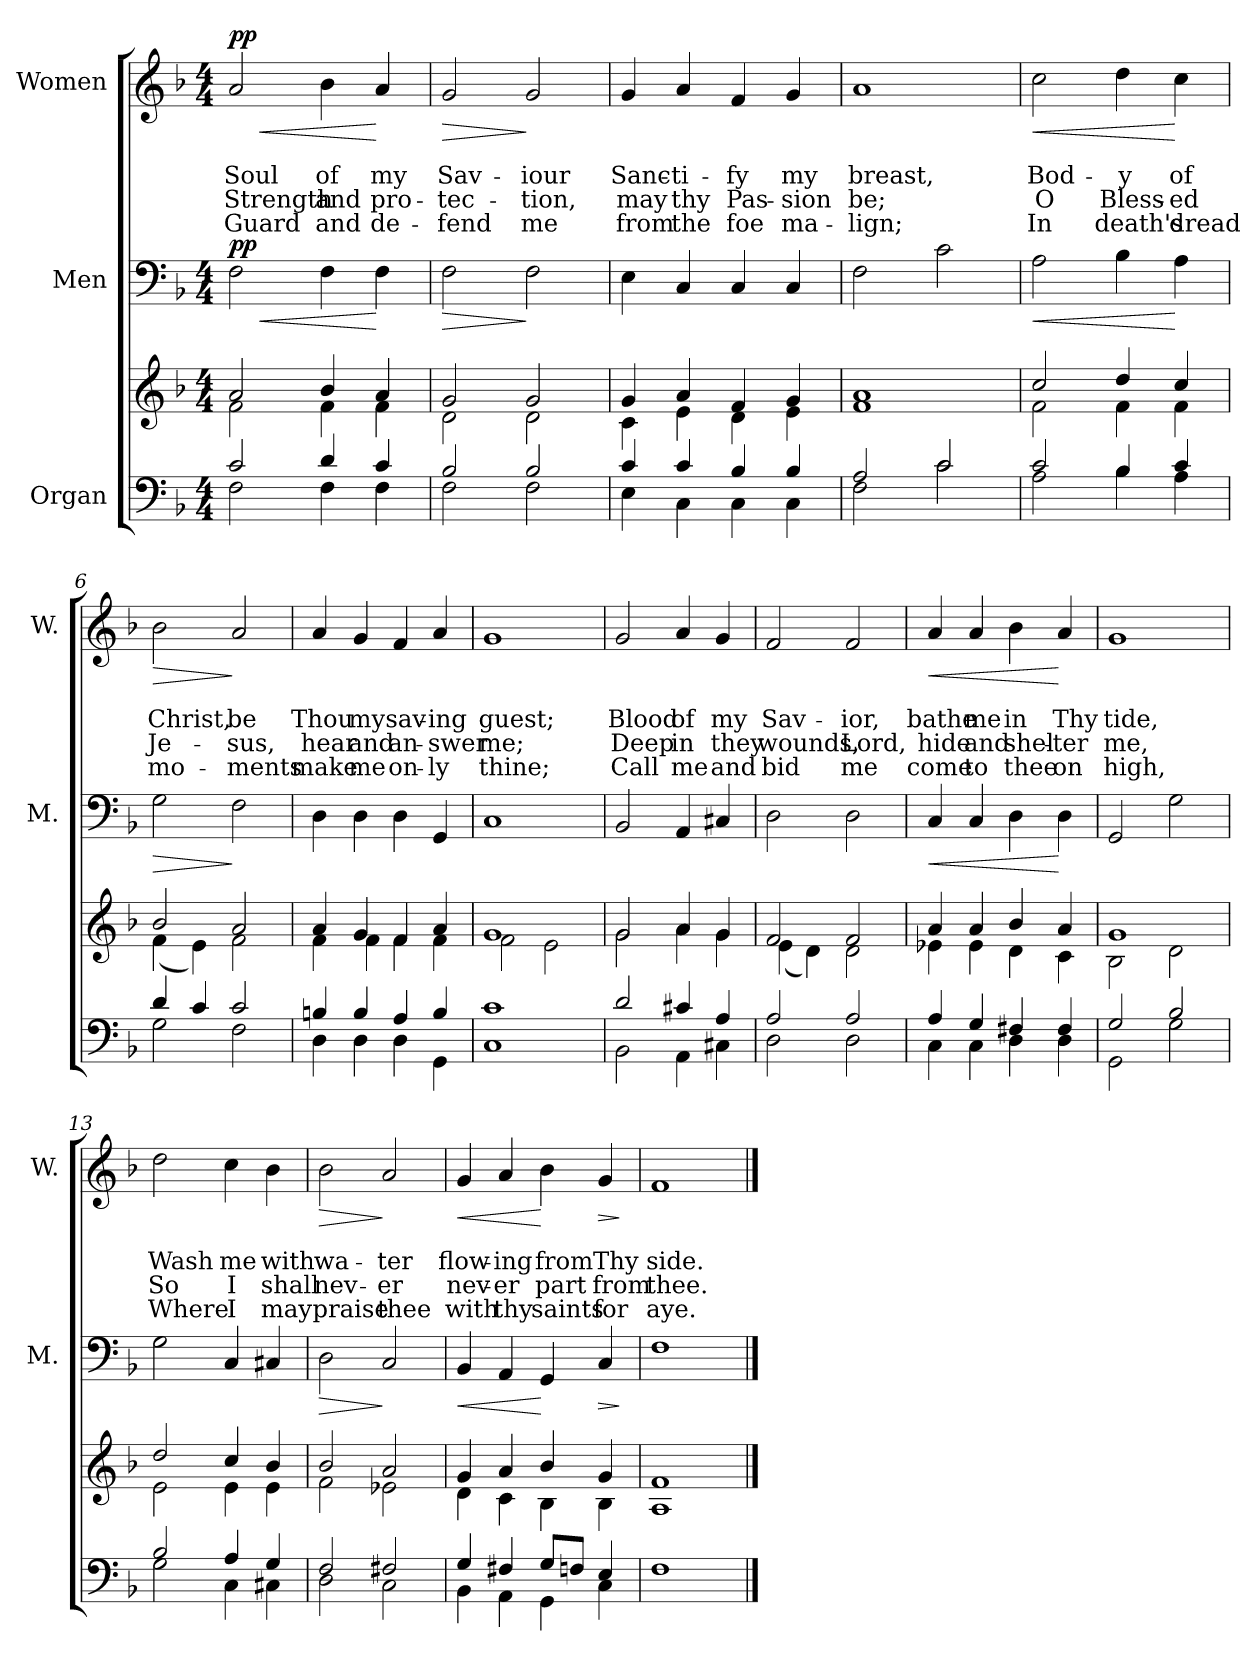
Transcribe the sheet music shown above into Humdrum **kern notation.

**kern	**kern	**kern	**dynam	**kern	**text	**text	**text	**text	**dynam
*part3	*part3	*part2	*part2	*part1	*part1	*part1	*part1	*part1	*part1
*staff4	*staff3	*staff2	*staff2	*staff1	*staff1	*staff1	*staff1	*staff1	*staff1
*I"Organ	*	*I"Men	*	*I"Women	*	*	*	*	*
*	*	*I'M.	*	*I'W.	*	*	*	*	*
*clefF4	*clefG2	*clefF4	*	*clefG2	*	*	*	*	*
*k[b-]	*k[b-]	*k[b-]	*	*k[b-]	*	*	*	*	*
*M4/4	*M4/4	*M4/4	*	*M4/4	*	*	*	*	*
*MM100	*MM100	*MM100	*	*MM100	*	*	*	*	*
=1	=1	=1	=1	=1	=1	=1	=1	=1	=1
*^	*^	*	*	*	*	*	*	*	*
!	!	!	!	!	!LO:HP:b	!	!	!LO:LY:b	!LO:LY:b	!LO:LY:b	!LO:HP:b
!	!	!	!	!	!LO:DY:n=1:a	!	!	!	!	!	!LO:DY:n=1:a
2c/	2F\	2a/	2f\	2F\	< pp	2a/	.	Soul	Strength	Guard	< pp
!	!	!	!	!	!	!	!	!LO:LY:b	!LO:LY:b	!LO:LY:b	!
4d/	4F\	4b-/	4f\	4F\	.	4b-\	.	of	and	and	.
!	!	!	!	!	!	!	!	!LO:LY:b	!LO:LY:b	!LO:LY:b	!
4c/	4F\	4a/	4f\	4F\	[	4a/	.	my	pro-	de-	[
=2	=2	=2	=2	=2	=2	=2	=2	=2	=2	=2	=2
!	!	!	!	!	!LO:HP:b	!	!	!LO:LY:b	!LO:LY:b	!LO:LY:b	!LO:HP:b
2B-/	2F\	2g/	2d\	2F\	>	2g/	.	Sav-	-tec-	-fend	>
!	!	!	!	!	!	!	!	!LO:LY:b	!LO:LY:b	!LO:LY:b	!
2B-/	2F\	2g/	2d\	2F\	]	2g/	.	-iour	-tion,	me	]
=3	=3	=3	=3	=3	=3	=3	=3	=3	=3	=3	=3
!	!	!	!	!	!	!	!	!LO:LY:b	!LO:LY:b	!LO:LY:b	!
4c/	4E\	4g/	4c\	4E\	.	4g/	.	Sanc-	may	from	.
!	!	!	!	!	!	!	!	!LO:LY:b	!LO:LY:b	!LO:LY:b	!
4c/	4C\	4a/	4e\	4C/	.	4a/	.	-ti-	thy	the	.
!	!	!	!	!	!	!	!	!LO:LY:b	!LO:LY:b	!LO:LY:b	!
4B-/	4C\	4f/	4d\	4C/	.	4f/	.	-fy	Pas-	foe	.
!	!	!	!	!	!	!	!	!LO:LY:b	!LO:LY:b	!LO:LY:b	!
4B-/	4C\	4g/	4e\	4C/	.	4g/	.	my	-sion	ma-	.
=4	=4	=4	=4	=4	=4	=4	=4	=4	=4	=4	=4
!	!	!	!	!	!	!	!	!LO:LY:b	!LO:LY:b	!LO:LY:b	!
2A/	2F\	1a	1f	2F\	.	1a	.	breast,	be;	-lign;	.
2c/	2c\	.	.	2c\	.	.	.	.	.	.	.
=5	=5	=5	=5	=5	=5	=5	=5	=5	=5	=5	=5
!	!	!	!	!	!LO:HP:b	!	!	!LO:LY:b	!LO:LY:b	!LO:LY:b	!LO:HP:b
2c/	2A\	2cc/	2f\	2A\	<	2cc\	.	Bod-	O	In	<
!	!	!	!	!	!	!	!	!LO:LY:b	!LO:LY:b	!LO:LY:b	!
4B-/	4B-\	4dd/	4f\	4B-\	.	4dd\	.	-y	Bless-	death's	.
!	!	!	!	!	!	!	!	!LO:LY:b	!LO:LY:b	!LO:LY:b	!
4c/	4A\	4cc/	4f\	4A\	[	4cc\	.	of	-ed	dread	[
!!LO:LB:g=z
=6	=6	=6	=6	=6	=6	=6	=6	=6	=6	=6	=6
!	!	!	!	!	!LO:HP:b	!	!	!LO:LY:b	!LO:LY:b	!LO:LY:b	!LO:HP:b
4d/	2G\	2b-/	(<4f\	2G\	>	2b-\	.	Christ,	Je-	mo-	>
4c/	.	.	4e\)	.	.	.	.	.	.	.	.
!	!	!	!	!	!	!	!	!LO:LY:b	!LO:LY:b	!LO:LY:b	!
2c/	2F\	2a/	2f\	2F\	]	2a/	.	be	-sus,	-ments	]
=7	=7	=7	=7	=7	=7	=7	=7	=7	=7	=7	=7
!	!	!	!	!	!	!	!	!LO:LY:b	!LO:LY:b	!LO:LY:b	!
4Bn/	4D\	4a/	4f\	4D\	.	4a/	.	Thou	hear	make	.
!	!	!	!	!	!	!	!	!LO:LY:b	!LO:LY:b	!LO:LY:b	!
4B/	4D\	4g/	4f\	4D\	.	4g/	.	my	and	me	.
!	!	!	!	!	!	!	!	!LO:LY:b	!LO:LY:b	!LO:LY:b	!
4A/	4D\	4f/	4f\	4D\	.	4f/	.	sav-	an-	on-	.
!	!	!	!	!	!	!	!	!LO:LY:b	!LO:LY:b	!LO:LY:b	!
4B/	4GG\	4a/	4f\	4GG/	.	4a/	.	-ing	-swer	-ly	.
=8	=8	=8	=8	=8	=8	=8	=8	=8	=8	=8	=8
!	!	!	!	!	!	!	!	!LO:LY:b	!LO:LY:b	!LO:LY:b	!
1c	1C	1g	2f\	1C	.	1g	.	guest;	me;	thine;	.
.	.	.	2e\	.	.	.	.	.	.	.	.
=9	=9	=9	=9	=9	=9	=9	=9	=9	=9	=9	=9
!	!	!	!	!	!	!	!	!LO:LY:b	!LO:LY:b	!LO:LY:b	!
2d/	2BB-\	2g/	2g\	2BB-/	.	2g/	.	Blood	Deep	Call	.
!	!	!	!	!	!	!	!	!LO:LY:b	!LO:LY:b	!LO:LY:b	!
4c#X/	4AA\	4a/	4a\	4AA/	.	4a/	.	of	in	me	.
!	!	!	!	!	!	!	!	!LO:LY:b	!LO:LY:b	!LO:LY:b	!
4A/	4C#X\	4g/	4g\	4C#X/	.	4g/	.	my	they	and	.
=10	=10	=10	=10	=10	=10	=10	=10	=10	=10	=10	=10
!	!	!	!	!	!	!	!	!LO:LY:b	!LO:LY:b	!LO:LY:b	!
2A/	2D\	2f/	(<4e\	2D\	.	2f/	.	Sav-	wounds,	bid	.
.	.	.	4d\)	.	.	.	.	.	.	.	.
!	!	!	!	!	!	!	!	!LO:LY:b	!LO:LY:b	!LO:LY:b	!
2A/	2D\	2f/	2d\	2D\	.	2f/	.	-ior,	Lord,	me	.
=11	=11	=11	=11	=11	=11	=11	=11	=11	=11	=11	=11
!	!	!	!	!	!LO:HP:b	!	!	!LO:LY:b	!LO:LY:b	!LO:LY:b	!LO:HP:b
4A/	4C\	4a/	4e-X\	4C/	<	4a/	.	bathe	hide	come	<
!	!	!	!	!	!	!	!	!LO:LY:b	!LO:LY:b	!LO:LY:b	!
4G/	4C\	4a/	4e-\	4C/	.	4a/	.	me	and	to	.
!	!	!	!	!	!	!	!	!LO:LY:b	!LO:LY:b	!LO:LY:b	!
4F#X/	4D\	4b-/	4d\	4D\	.	4b-\	.	in	shel-	thee	.
!	!	!	!	!	!	!	!	!LO:LY:b	!LO:LY:b	!LO:LY:b	!
4F#/	4D\	4a/	4c\	4D\	[	4a/	.	Thy	-ter	on	[
!!LO:PB:g=z
=12	=12	=12	=12	=12	=12	=12	=12	=12	=12	=12	=12
!	!	!	!	!	!	!	!	!LO:LY:b	!LO:LY:b	!LO:LY:b	!
2G/	2GG\	1g	2B-\	2GG/	.	1g	.	tide,	me,	high,	.
2B-/	2G\	.	2d\	2G\	.	.	.	.	.	.	.
=13	=13	=13	=13	=13	=13	=13	=13	=13	=13	=13	=13
!	!	!	!	!	!	!	!	!LO:LY:b	!LO:LY:b	!LO:LY:b	!
2B-/	2G\	2dd/	2e\	2G\	.	2dd\	.	Wash	So	Where	.
!	!	!	!	!	!	!	!	!LO:LY:b	!LO:LY:b	!LO:LY:b	!
4A/	4C\	4cc/	4e\	4C/	.	4cc\	.	me	I	I	.
!	!	!	!	!	!	!	!	!LO:LY:b	!LO:LY:b	!LO:LY:b	!
4G/	4C#X\	4b-/	4e\	4C#X/	.	4b-\	.	with	shall	may	.
=14	=14	=14	=14	=14	=14	=14	=14	=14	=14	=14	=14
!	!	!	!	!	!LO:HP:b	!	!	!LO:LY:b	!LO:LY:b	!LO:LY:b	!LO:HP:b
2F/	2D\	2b-/	2f\	2D\	>	2b-\	.	wa-	nev-	praise	>
!	!	!	!	!	!	!	!	!LO:LY:b	!LO:LY:b	!LO:LY:b	!
2F#X/	2C\	2a/	2e-X\	2C/	]	2a/	.	-ter	-er	thee	]
=15	=15	=15	=15	=15	=15	=15	=15	=15	=15	=15	=15
!	!	!	!	!	!LO:HP:b	!	!	!LO:LY:b	!LO:LY:b	!LO:LY:b	!LO:HP:b
4G/	4BB-\	4g/	4d\	4BB-/	<	4g/	.	flow-	nev-	with	<
!	!	!	!	!	!	!	!	!LO:LY:b	!LO:LY:b	!LO:LY:b	!
4F#X/	4AA\	4a/	4c\	4AA/	.	4a/	.	-ing	-er	thy	.
!	!	!	!	!	!	!	!	!LO:LY:b	!LO:LY:b	!LO:LY:b	!
8G/L	4GG\	4b-/	4B-\	4GG/	[	4b-\	.	from	part	saints	[
8Fn/J	.	.	.	.	.	.	.	.	.	.	.
!	!	!	!	!	!LO:HP:b	!	!	!LO:LY:b	!LO:LY:b	!LO:LY:b	!LO:HP:b
4E/	4C\	4g/	4B-\	4C/	>	4g/	.	Thy	from	for	>
*v	*v	*	*	*	*	*	*	*	*	*	*
*	*v	*v	*	*	*	*	*	*	*	*
.	.	.	]	.	.	.	.	.	]
=16	=16	=16	=16	=16	=16	=16	=16	=16	=16
*	*^	*	*	*	*	*	*	*	*
!	!	!	!	!	!	!	!LO:LY:b	!LO:LY:b	!LO:LY:b	!
1F	1f	1A	1F	.	1f	.	side.	thee.	aye.	.
*	*v	*v	*	*	*	*	*	*	*	*
==	==	==	==	==	==	==	==	==	==
*-	*-	*-	*-	*-	*-	*-	*-	*-	*-
